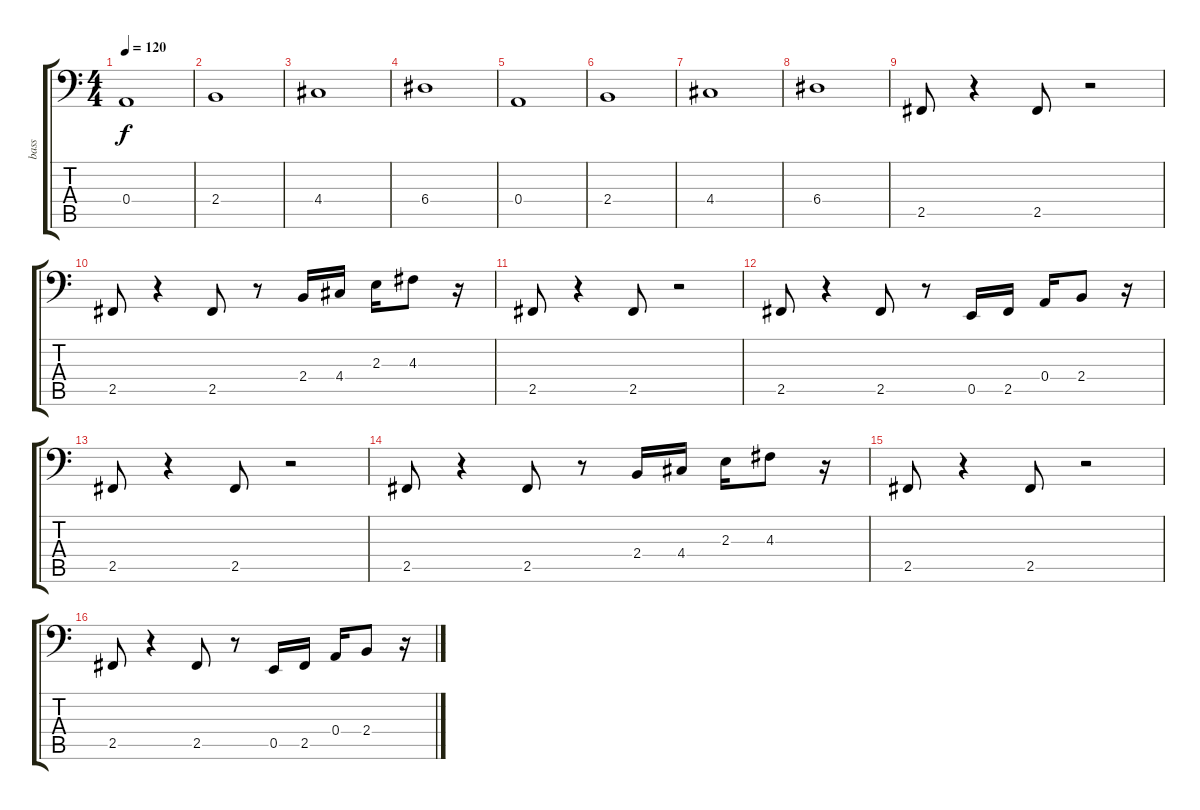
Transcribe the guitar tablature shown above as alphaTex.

\track ("bass" "bass") {instrument electricbassfinger}
\staff {score tabs}
\tuning (C3 G2 D2 A1 E1 B0) {hide}
\ts (4 4)
\tempo 120
\clef f4
\ks c
0.4.1{dy f} |
2.4.1 |
4.4.1 |
6.4.1 |
0.4.1 |
2.4.1 |
4.4.1 |
6.4.1 |
2.5.8 r.4 2.5.8 r.2 |
2.5.8 r.4 2.5.8 r.8 2.4.16 4.4.16 2.3.16 4.3.8 r.16 |
2.5.8 r.4 2.5.8 r.2 |
2.5.8 r.4 2.5.8 r.8 0.5.16 2.5.16 0.4.16 2.4.8 r.16 |
2.5.8 r.4 2.5.8 r.2 |
2.5.8 r.4 2.5.8 r.8 2.4.16 4.4.16 2.3.16 4.3.8 r.16 |
2.5.8 r.4 2.5.8 r.2 |
2.5.8 r.4 2.5.8 r.8 0.5.16 2.5.16 0.4.16 2.4.8 r.16
